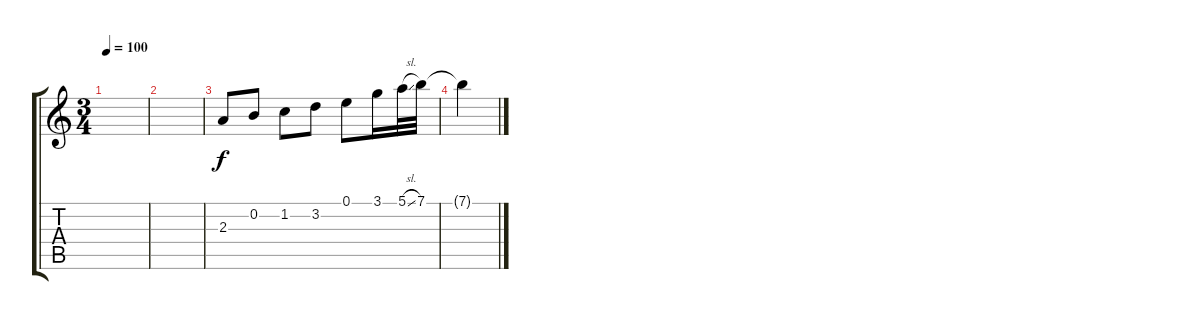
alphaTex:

\track "" {instrument acousticguitarnylon}
\staff {score tabs}
\tuning (E4 B3 G3 D3 A2 E2) {hide}
\ts (3 4)
\tempo 100
\clef g2
\ks c
|
|
2.3.8 0.2.8 1.2.8 3.2.8 0.1.8 3.1.16 5.1{sl}.32 7.1.32 |
7.1{t}.4
